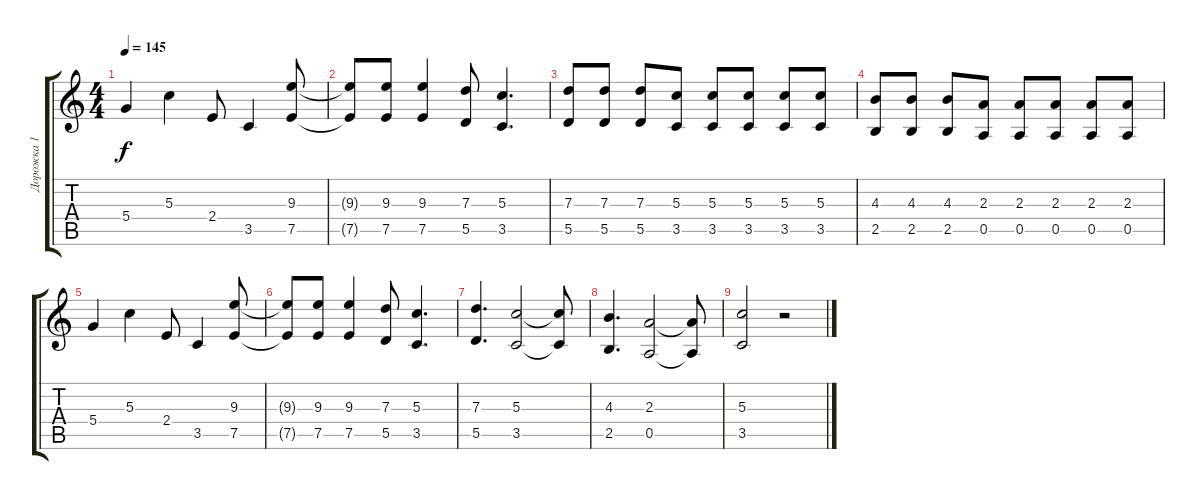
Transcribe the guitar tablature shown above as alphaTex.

\track ("Дорожка 1" "Дорожка 1") {instrument electricguitarclean}
\staff {score tabs}
\tuning (E4 B3 G3 D3 A2 E2) {hide}
\ts (4 4)
\tempo 145
\clef g2
\ks c
5.4.4{dy f} 5.3.4 2.4.8 3.5.4 (9.3 7.5).8 |
(9.3{t} 7.5{t}).8 (9.3 7.5).8 (9.3 7.5).4 (7.3 5.5).8 (5.3 3.5).4{d} |
(7.3 5.5).8 (7.3 5.5).8 (7.3 5.5).8 (5.3 3.5).8 (5.3 3.5).8 (5.3 3.5).8 (5.3 3.5).8 (5.3 3.5).8 |
(4.3 2.5).8 (4.3 2.5).8 (4.3 2.5).8 (2.3 0.5).8 (2.3 0.5).8 (2.3 0.5).8 (2.3 0.5).8 (2.3 0.5).8 |
5.4.4 5.3.4 2.4.8 3.5.4 (9.3 7.5).8 |
(9.3{t} 7.5{t}).8 (9.3 7.5).8 (9.3 7.5).4 (7.3 5.5).8 (5.3 3.5).4{d} |
(7.3 5.5).4{d} (5.3 3.5).2 (5.3{t} 3.5{t}).8 |
(4.3 2.5).4{d} (2.3 0.5).2 (2.3{t} 0.5{t}).8 |
(5.3 3.5).2 r.2
